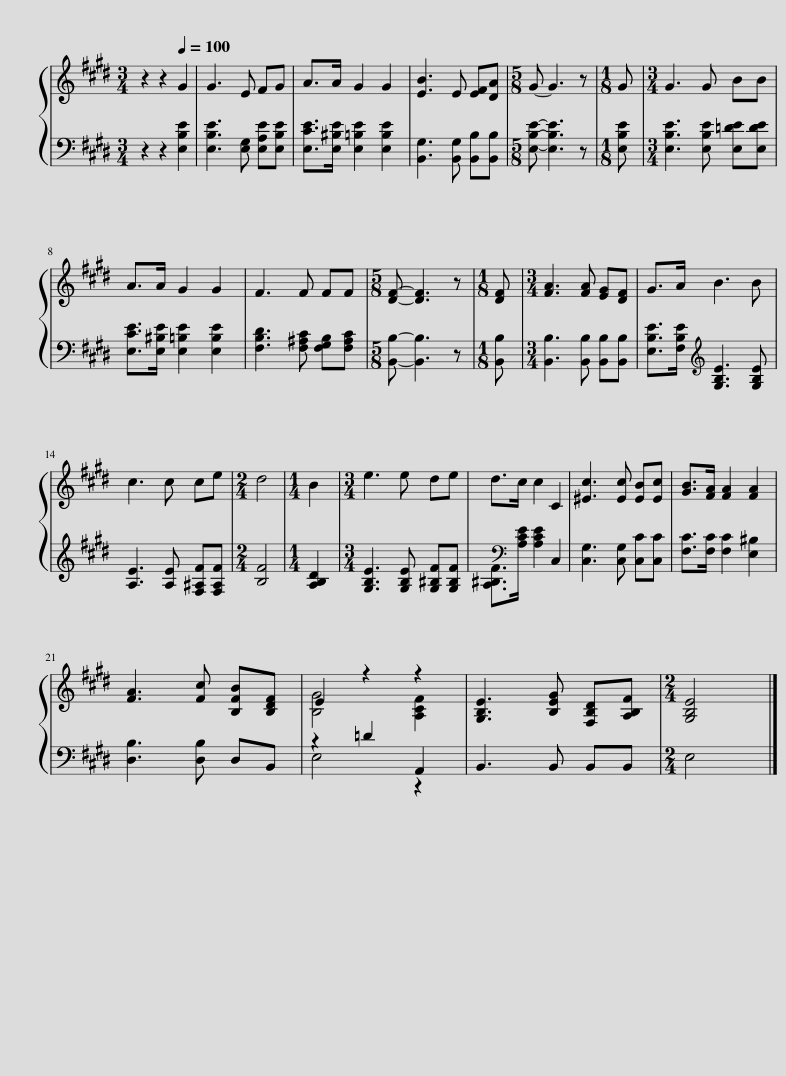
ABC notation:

X:1
%%score { ( 1 3 ) | ( 2 4 ) }
L:1/8
M:3/4
I:linebreak $
K:E
V:1 treble
V:3 treble
V:2 bass
V:4 bass
V:1
 z2 z2[Q:1/4=100] G2 | G3 E FG | A>A G2 G2 | [EB]3 E [EF][DA] |[M:5/8] G- G3 z | %5
[M:1/8] G |[M:3/4] G3 G BB |$ A>A G2 G2 | F3 F FF |[M:5/8] [DF]- [DF]3 z | %10
[M:1/8] [DF] |[M:3/4] [FA]3 [FA] [EG][DF] | G>A B3 B |$ c3 c ce |[M:2/4] d4 | %15
[M:1/4] B2 |[M:3/4] e3 e de | d>c c2 C2 | [^Ec]3 [Ec] [EB][Ec] | [GB]>[FA] [FA]2 [FA]2 |$ %20
 [FA]3 [Fc] [B,FB][B,DF] | E2 z2 z2 | [G,B,E]3 [B,EG] [F,B,D][A,B,F] |[M:2/4] [G,B,E]4 |] %24
V:2
 z2 z2 [E,B,E]2 | [E,B,E]3 [E,G,] [E,A,E][E,B,E] | [E,CE]>[E,^B,E] [E,=B,E]2 [E,B,E]2 | [B,,G,]3 [B,,G,] [B,,B,][B,,B,] |[M:5/8] [E,B,E]- [E,B,E]3 z | %5
[M:1/8] [E,B,E] |[M:3/4] [E,B,E]3 [E,B,E] [E,=DE][E,DE] |$ [E,CE]>[E,^B,E] [E,=B,E]2 [E,B,E]2 | [F,B,D]3 [F,^A,C] [F,G,B,][F,A,C] |[M:5/8] [B,,B,]- [B,,B,]3 z | %10
[M:1/8] [B,,B,] |[M:3/4] [B,,B,]3 [B,,B,] [B,,B,][B,,B,] | [E,B,E]>[F,B,E][K:treble] [G,B,E]3 [G,B,E] |$ [A,E]3 [A,E] [F,^A,F][F,A,F] |[M:2/4] [B,F]4 | %15
[M:1/4] [A,B,D]2 |[M:3/4] [G,B,E]3 [G,B,E] [G,^B,F][G,B,F] | [A,^B,F]>[K:bass][A,CE] [A,CE]2 C,2 | [C,G,]3 [C,G,] [C,C][C,C] | [F,C]>[F,C] [F,C]2 [E,^B,]2 |$ %20
 [D,B,]3 [D,B,] D,B,, | z2 =D2 A,,2 | B,,3 B,, B,,B,, |[M:2/4] E,4 |] %24
V:3
 x6 | x6 | x6 | x6 |[M:5/8] x5 | %5
[M:1/8] x |[M:3/4] x6 |$ x6 | x6 |[M:5/8] x5 | %10
[M:1/8] x |[M:3/4] x6 | x6 |$ x6 |[M:2/4] x4 | %15
[M:1/4] x2 |[M:3/4] x6 | x6 | x6 | x6 |$ %20
 x6 | [B,G]4 [A,CF]2 | x6 |[M:2/4] x4 |] %24
V:4
 x6 | x6 | x6 | x6 |[M:5/8] x5 | %5
[M:1/8] x |[M:3/4] x6 |$ x6 | x6 |[M:5/8] x5 | %10
[M:1/8] x |[M:3/4] x6 | x2[K:treble] x4 |$ x6 |[M:2/4] x4 | %15
[M:1/4] x2 |[M:3/4] x6 | x3/2[K:bass] x9/2 | x6 | x6 |$ %20
 x6 | E,4 z2 | x6 |[M:2/4] x4 |] %24
